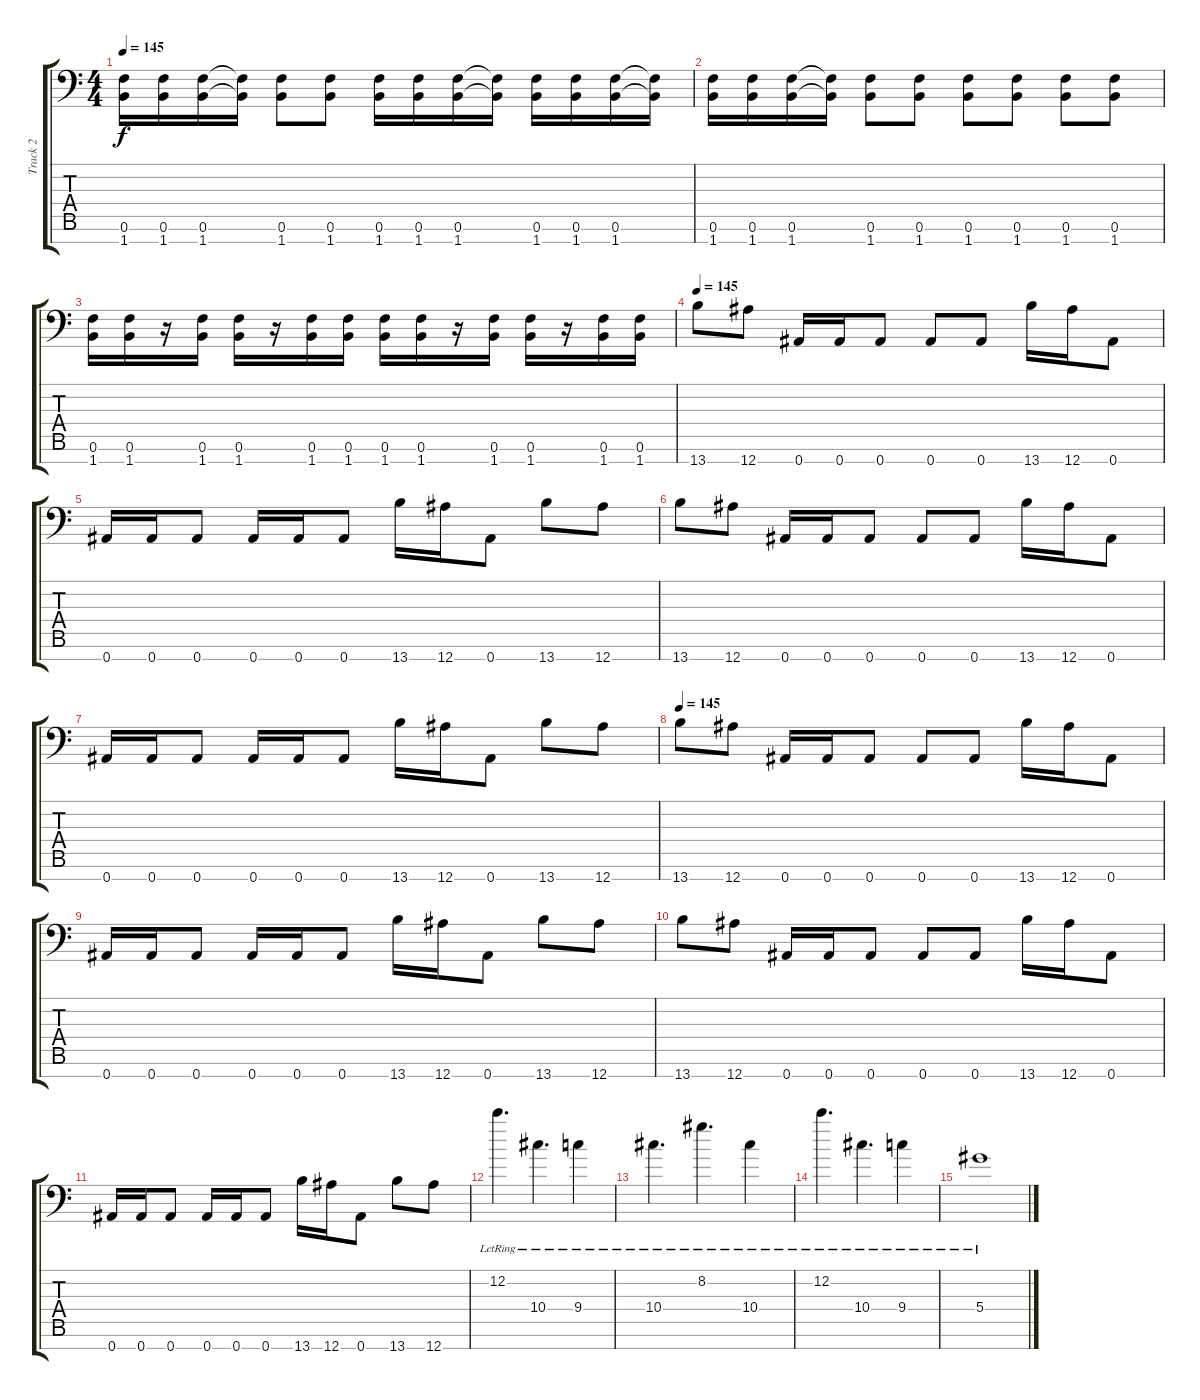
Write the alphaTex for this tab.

\track ("Track 2" "Track 2") {instrument distortionguitar}
\staff {score tabs}
\tuning (F4 C4 Ab3 Eb3 Bb2 F2 Bb1) {hide}
\ts (4 4)
\tempo 145
\clef f4
\ks c
(0.6 1.7).16{dy f} (0.6 1.7).16 (0.6 1.7).16 (0.6{t} 1.7{t}).16 (0.6 1.7).8 (0.6 1.7).8 (0.6 1.7).16 (0.6 1.7).16 (0.6 1.7).16 (0.6{t} 1.7{t}).16 (0.6 1.7).16 (0.6 1.7).16 (0.6 1.7).16 (0.6{t} 1.7{t}).16 |
(0.6 1.7).16 (0.6 1.7).16 (0.6 1.7).16 (0.6{t} 1.7{t}).16 (0.6 1.7).8 (0.6 1.7).8 (0.6 1.7).8 (0.6 1.7).8 (0.6 1.7).8 (0.6 1.7).8 |
(0.6 1.7).16 (0.6 1.7).16 r.16 (0.6 1.7).16 (0.6 1.7).16 r.16 (0.6 1.7).16 (0.6 1.7).16 (0.6 1.7).16 (0.6 1.7).16 r.16 (0.6 1.7).16 (0.6 1.7).16 r.16 (0.6 1.7).16 (0.6 1.7).16 |
\tempo 145
13.7.8 12.7.8 0.7.16 0.7.16 0.7.8 0.7.8 0.7.8 13.7.16 12.7.16 0.7.8 |
0.7.16 0.7.16 0.7.8 0.7.16 0.7.16 0.7.8 13.7.16 12.7.16 0.7.8 13.7.8 12.7.8 |
13.7.8 12.7.8 0.7.16 0.7.16 0.7.8 0.7.8 0.7.8 13.7.16 12.7.16 0.7.8 |
0.7.16 0.7.16 0.7.8 0.7.16 0.7.16 0.7.8 13.7.16 12.7.16 0.7.8 13.7.8 12.7.8 |
\tempo 145
13.7.8 12.7.8 0.7.16 0.7.16 0.7.8 0.7.8 0.7.8 13.7.16 12.7.16 0.7.8 |
0.7.16 0.7.16 0.7.8 0.7.16 0.7.16 0.7.8 13.7.16 12.7.16 0.7.8 13.7.8 12.7.8 |
13.7.8 12.7.8 0.7.16 0.7.16 0.7.8 0.7.8 0.7.8 13.7.16 12.7.16 0.7.8 |
0.7.16 0.7.16 0.7.8 0.7.16 0.7.16 0.7.8 13.7.16 12.7.16 0.7.8 13.7.8 12.7.8 |
12.2{lr}.4{d} 10.4{lr}.4{d} 9.4{lr}.4 |
10.4{lr}.4{d} 8.2{lr}.4{d} 10.4{lr}.4 |
12.2{lr}.4{d} 10.4{lr}.4{d} 9.4{lr}.4 |
5.4{lr}.1
